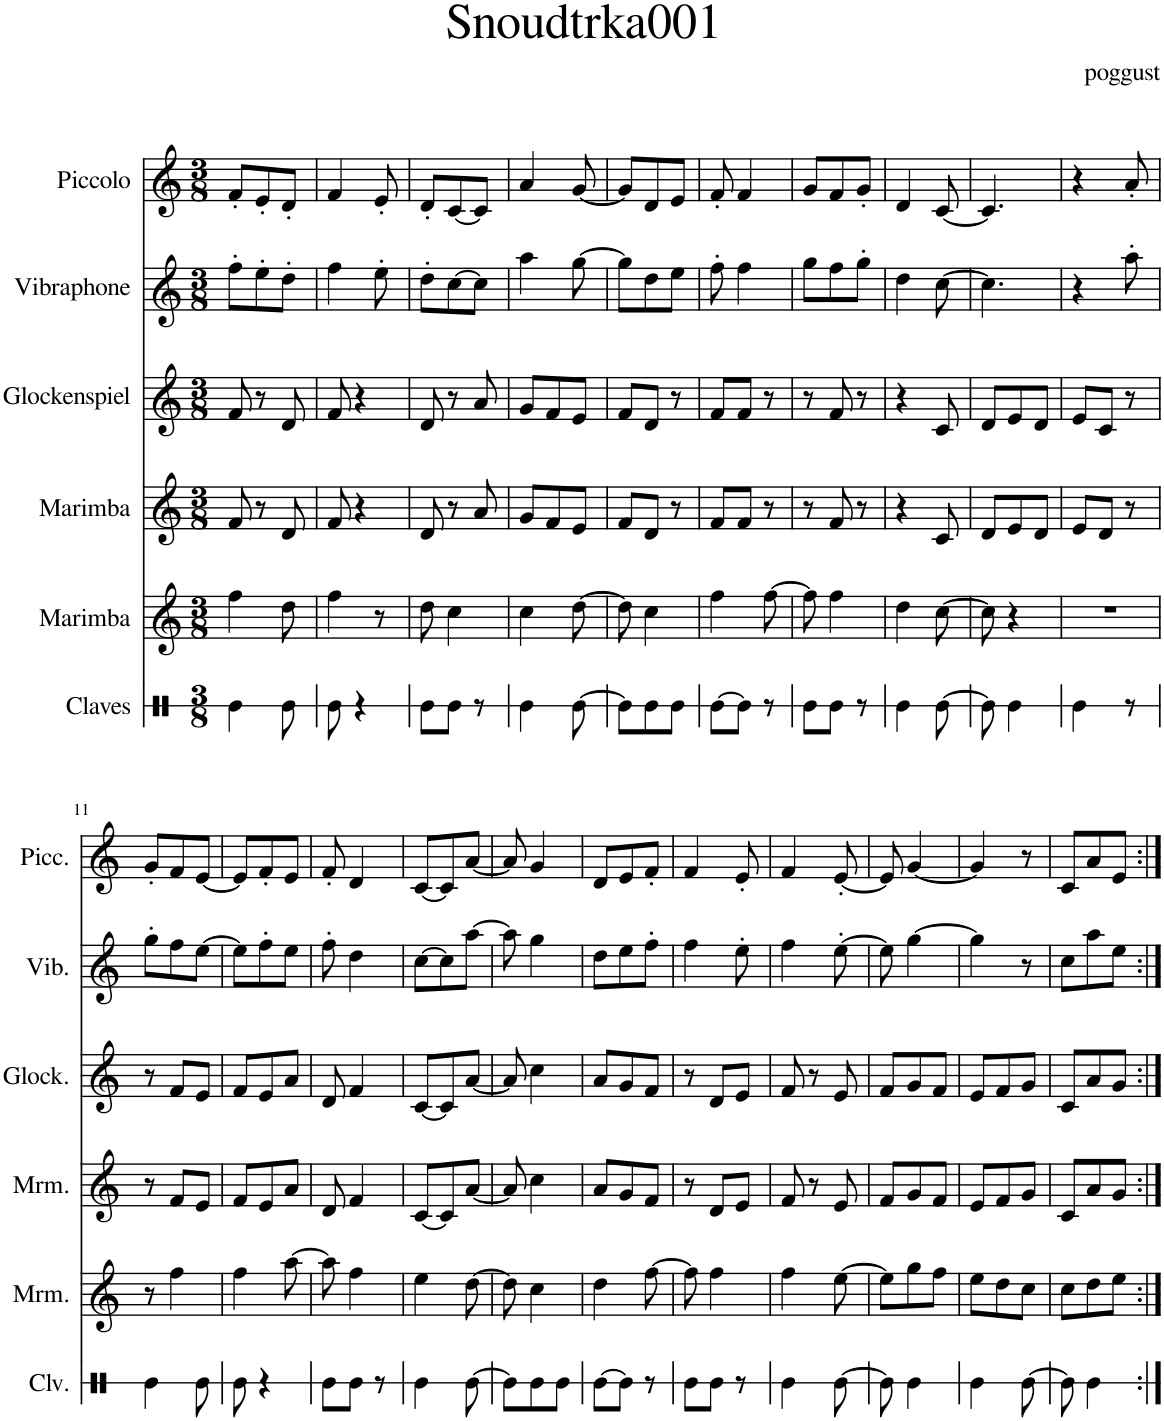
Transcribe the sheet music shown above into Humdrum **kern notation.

**kern	**kern	**kern	**kern	**kern	**kern
*part6	*part5	*part4	*part3	*part2	*part1
*staff6	*staff5	*staff4	*staff3	*staff2	*staff1
*I"Claves	*I"Marimba	*I"Marimba	*I"Glockenspiel	*I"Vibraphone	*I"Piccolo
*I'Clv.	*I'Mrm.	*I'Mrm.	*I'Glock.	*I'Vib.	*I'Picc.
*stria1	*	*	*	*	*
*clefX	*clefG2	*clefG2	*clefG2	*clefG2	*clefG2
*	*	*	*Trd-14c-24	*	*Trd-7c-12
*k[]	*k[]	*k[]	*k[]	*k[]	*k[]
*M3/8	*M3/8	*M3/8	*M3/8	*M3/8	*M3/8
=1	=1	=1	=1	=1	=1
4Re\	4ff\	8f/	8f/	8ff'\L	8f'/L
.	.	8r	8r	8ee'\	8e'/
8Re\	8dd\	8d/	8d/	8dd'\J	8d'/J
=2	=2	=2	=2	=2	=2
8Re\	4ff\	8f/	8f/	4ff\	4f/
4r	.	4r	4r	.	.
.	8r	.	.	8ee'\	8e'/
=3	=3	=3	=3	=3	=3
8Re\L	8dd\	8d/	8d/	8dd'\L	8d'/L
8Re\J	4cc\	8r	8r	[8cc\	[8c/
8r	.	8a/	8a/	8cc\J]	8c/J]
=4	=4	=4	=4	=4	=4
4Re\	4cc\	8g/L	8g/L	4aa\	4a/
.	.	8f/	8f/	.	.
[8Re\	[8dd\	8e/J	8e/J	[8gg\	[8g/
=5	=5	=5	=5	=5	=5
8Re\L]	8dd\]	8f/L	8f/L	8gg\L]	8g/L]
8Re\	4cc\	8d/J	8d/J	8dd\	8d/
8Re\J	.	8r	8r	8ee\J	8e/J
=6	=6	=6	=6	=6	=6
[8Re\L	4ff\	8f/L	8f/L	8ff'\	8f'/
8Re\J]	.	8f/J	8f/J	4ff\	4f/
8r	[8ff\	8r	8r	.	.
=7	=7	=7	=7	=7	=7
8Re\L	8ff\]	8r	8r	8gg\L	8g/L
8Re\J	4ff\	8f/	8f/	8ff\	8f/
8r	.	8r	8r	8gg'\J	8g'/J
=8	=8	=8	=8	=8	=8
4Re\	4dd\	4r	4r	4dd\	4d/
[8Re\	[8cc\	8c/	8c/	[8cc\	[8c/
=9	=9	=9	=9	=9	=9
8Re\]	8cc\]	8d/L	8d/L	4.cc\]	4.c/]
4Re\	4r	8e/	8e/	.	.
.	.	8d/J	8d/J	.	.
=10	=10	=10	=10	=10	=10
4Re\	4.r	8e/L	8e/L	4r	4r
.	.	8d/J	8c/J	.	.
8r	.	8r	8r	8aa'\	8a'/
!!LO:LB:g=z
=11	=11	=11	=11	=11	=11
4Re\	8r	8r	8r	8gg'\L	8g'/L
.	4ff\	8f/L	8f/L	8ff\	8f/
8Re\	.	8e/J	8e/J	[8ee\J	[8e/J
=12	=12	=12	=12	=12	=12
8Re\	4ff\	8f/L	8f/L	8ee\L]	8e/L]
4r	.	8e/	8e/	8ff'\	8f'/
.	[8aa\	8a/J	8a/J	8ee\J	8e/J
=13	=13	=13	=13	=13	=13
8Re\L	8aa\]	8d/	8d/	8ff'\	8f'/
8Re\J	4ff\	4f/	4f/	4dd\	4d/
8r	.	.	.	.	.
=14	=14	=14	=14	=14	=14
4Re\	4ee\	[8c/L	[8c/L	[8cc\L	[8c/L
.	.	8c/]	8c/]	8cc\]	8c/]
[8Re\	[8dd\	[8a/J	[8a/J	[8aa\J	[8a/J
=15	=15	=15	=15	=15	=15
8Re\L]	8dd\]	8a/]	8a/]	8aa\]	8a/]
8Re\	4cc\	4cc\	4cc\	4gg\	4g/
8Re\J	.	.	.	.	.
=16	=16	=16	=16	=16	=16
[8Re\L	4dd\	8a/L	8a/L	8dd\L	8d/L
8Re\J]	.	8g/	8g/	8ee\	8e/
8r	[8ff\	8f/J	8f/J	8ff'\J	8f'/J
=17	=17	=17	=17	=17	=17
8Re\L	8ff\]	8r	8r	4ff\	4f/
8Re\J	4ff\	8d/L	8d/L	.	.
8r	.	8e/J	8e/J	8ee'\	8e'/
=18	=18	=18	=18	=18	=18
4Re\	4ff\	8f/	8f/	4ff\	4f/
.	.	8r	8r	.	.
[8Re\	[8ee\	8e/	8e/	[8ee'\	[8e'/
=19	=19	=19	=19	=19	=19
8Re\]	8ee\L]	8f/L	8f/L	8ee\]	8e/]
4Re\	8gg\	8g/	8g/	[4gg\	[4g/
.	8ff\J	8f/J	8f/J	.	.
=20	=20	=20	=20	=20	=20
4Re\	8ee\L	8e/L	8e/L	4gg\]	4g/]
.	8dd\	8f/	8f/	.	.
[8Re\	8cc\J	8g/J	8g/J	8r	8r
=21	=21	=21	=21	=21	=21
8Re\]	8cc\L	8c/L	8c/L	8cc\L	8c/L
4Re\	8dd\	8a/	8a/	8aa\	8a/
.	8ee\J	8g/J	8g/J	8ee\J	8e/J
=:|!	=:|!	=:|!	=:|!	=:|!	=:|!
*-	*-	*-	*-	*-	*-
